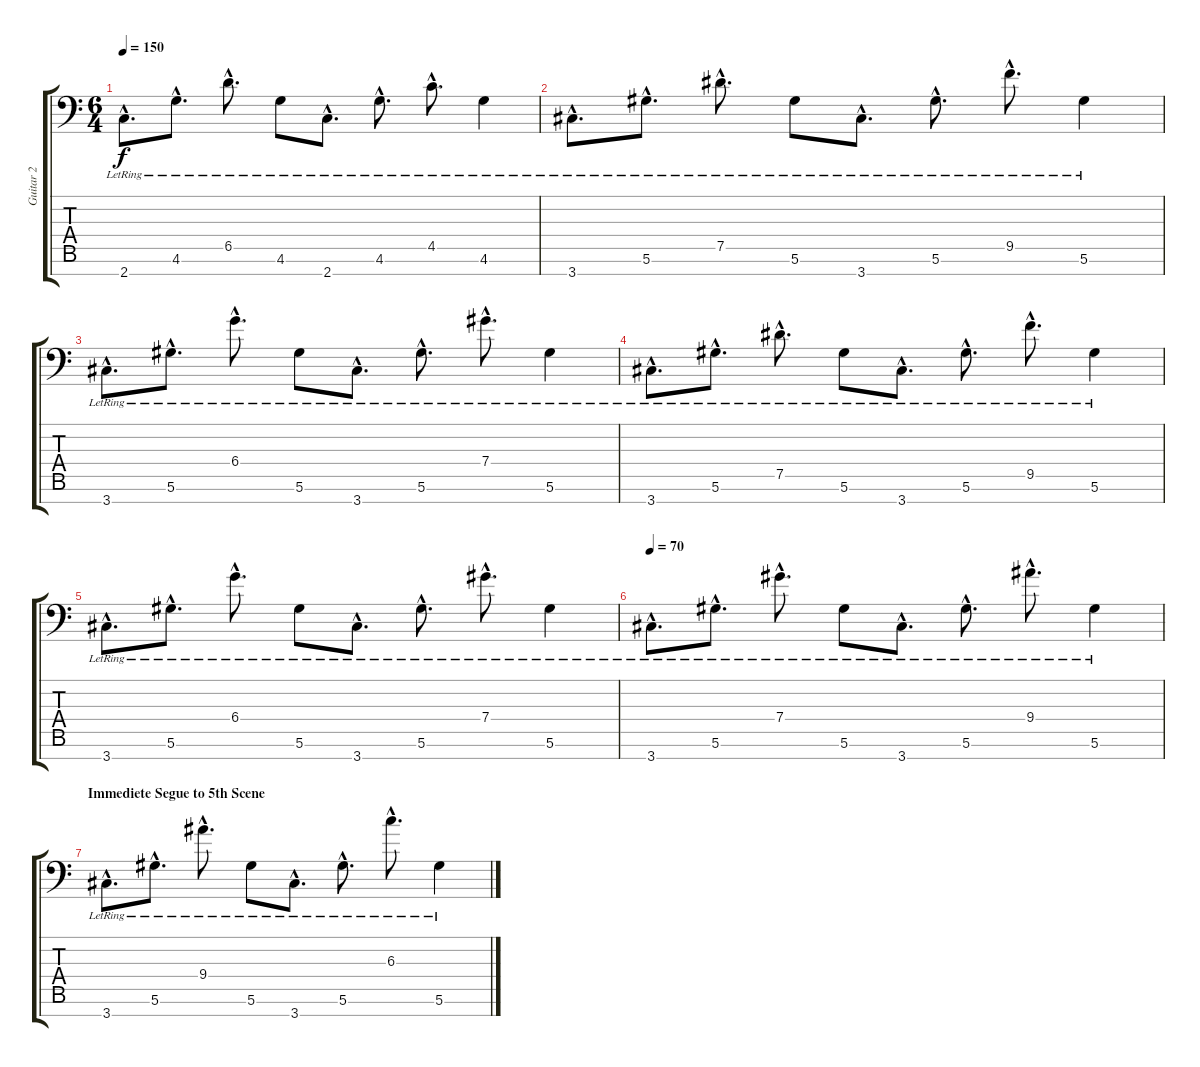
\track ("Guitar 2" "Guitar 2") {instrument distortionguitar}
\staff {score tabs}
\tuning (Eb4 Bb3 Gb3 Db3 Ab2 Eb2 Bb1) {hide}
\ts (6 4)
\tempo 150
\clef f4
\ks c
2.7{hac lr}.8{d dy f} 4.6{hac lr}.8{d} 6.5{hac lr}.8{d} 4.6{lr}.8 2.7{hac lr}.8{d} 4.6{hac lr}.8{d} 4.5{hac lr}.8{d} 4.6{lr}.4 |
3.7{hac lr}.8{d} 5.6{hac lr}.8{d} 7.5{hac lr}.8{d} 5.6{lr}.8 3.7{hac lr}.8{d} 5.6{hac lr}.8{d} 9.5{hac lr}.8{d} 5.6{lr}.4 |
3.7{hac lr}.8{d} 5.6{hac lr}.8{d} 6.4{hac lr}.8{d} 5.6{lr}.8 3.7{hac lr}.8{d} 5.6{hac lr}.8{d} 7.4{hac lr}.8{d} 5.6{lr}.4 |
3.7{hac lr}.8{d} 5.6{hac lr}.8{d} 7.5{hac lr}.8{d} 5.6{lr}.8 3.7{hac lr}.8{d} 5.6{hac lr}.8{d} 9.5{hac lr}.8{d} 5.6{lr}.4 |
3.7{hac lr}.8{d} 5.6{hac lr}.8{d} 6.4{hac lr}.8{d} 5.6{lr}.8 3.7{hac lr}.8{d} 5.6{hac lr}.8{d} 7.4{hac lr}.8{d} 5.6{lr}.4 |
\tempo 70
3.7{hac lr}.8{d} 5.6{hac lr}.8{d} 7.4{hac lr}.8{d} 5.6{lr}.8 3.7{hac lr}.8{d} 5.6{hac lr}.8{d} 9.4{hac lr}.8{d} 5.6{lr}.4 |
\section ("" "Immediete Segue to 5th Scene")
3.7{hac lr}.8{d} 5.6{hac lr}.8{d} 9.4{hac lr}.8{d} 5.6{lr}.8 3.7{hac lr}.8{d} 5.6{hac lr}.8{d} 6.3{hac lr}.8{d} 5.6{lr}.4
